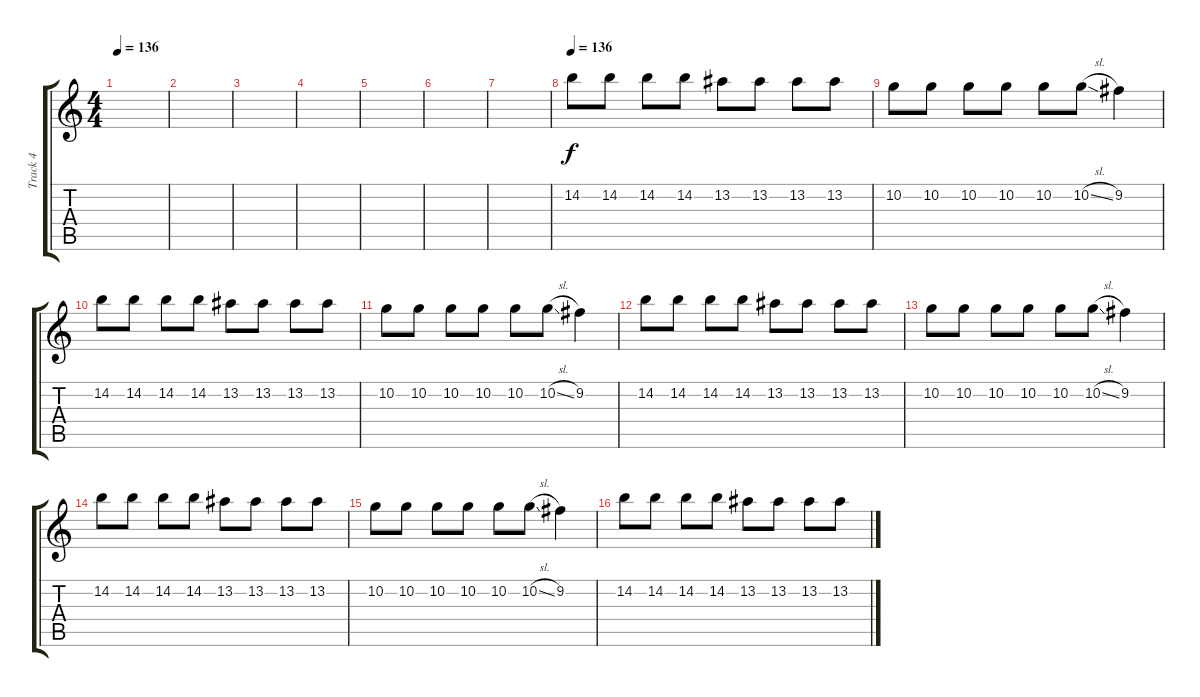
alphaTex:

\track ("Track 4" "Track 4") {instrument distortionguitar}
\staff {score tabs}
\tuning (D4 A3 F3 C3 G2 D2) {hide}
\ts (4 4)
\tempo 136
\clef g2
\ks c
|
|
|
|
|
|
|
\tempo 136
14.2.8 14.2.8 14.2.8 14.2.8 13.2.8 13.2.8 13.2.8 13.2.8 |
10.2.8 10.2.8 10.2.8 10.2.8 10.2.8 10.2{sl}.8 9.2.4 |
14.2.8 14.2.8 14.2.8 14.2.8 13.2.8 13.2.8 13.2.8 13.2.8 |
10.2.8 10.2.8 10.2.8 10.2.8 10.2.8 10.2{sl}.8 9.2.4 |
14.2.8 14.2.8 14.2.8 14.2.8 13.2.8 13.2.8 13.2.8 13.2.8 |
10.2.8 10.2.8 10.2.8 10.2.8 10.2.8 10.2{sl}.8 9.2.4 |
14.2.8 14.2.8 14.2.8 14.2.8 13.2.8 13.2.8 13.2.8 13.2.8 |
10.2.8 10.2.8 10.2.8 10.2.8 10.2.8 10.2{sl}.8 9.2.4 |
14.2.8 14.2.8 14.2.8 14.2.8 13.2.8 13.2.8 13.2.8 13.2.8
